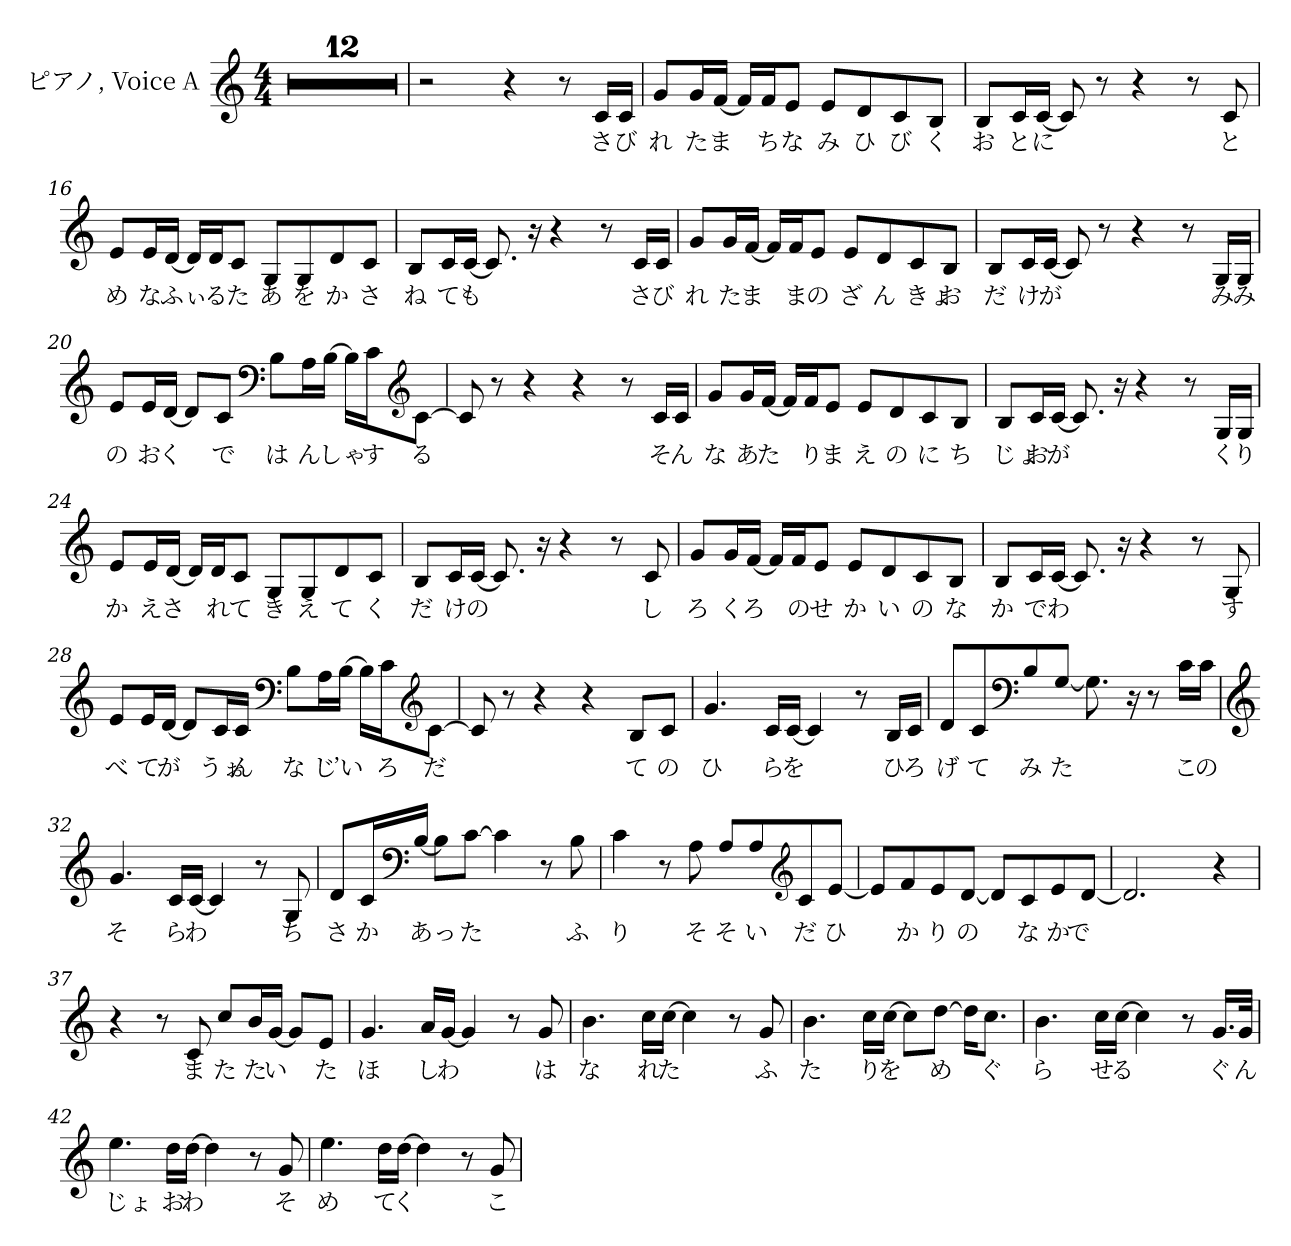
**kern	**text
*part1	*part1
*staff1	*staff1
*I"ピアノ, Voice A	*
*clefG2	*
*k[]	*
*M4/4	*
*MM100	*
=1	=1
1r	.
=2	=2
1r	.
=3	=3
1r	.
=4	=4
1r	.
=5	=5
1r	.
=6	=6
1r	.
=7	=7
1r	.
=8	=8
1r	.
=9	=9
1r	.
=10	=10
1r	.
=11	=11
1r	.
=12	=12
1r	.
=13	=13
2r	.
4r	.
8r	.
!	!LO:LY:b
16c/LL	さ
!	!LO:LY:b
16c/JJ	び
!!LO:LB:g=z
=14	=14
!	!LO:LY:b
8g/L	れ
!	!LO:LY:b
16g/L	た
!	!LO:LY:b
[16f/JJ	ま
16f/LL]	.
!	!LO:LY:b
16f/J	ち
!	!LO:LY:b
8e/J	な
!	!LO:LY:b
8e/L	み
!	!LO:LY:b
8d/	ひ
!	!LO:LY:b
8c/	び
!	!LO:LY:b
8B/J	く
=15	=15
!	!LO:LY:b
8B/L	お
!	!LO:LY:b
16c/L	と
!	!LO:LY:b
[16c/JJ	に
8c/]	.
8r	.
4r	.
8r	.
!	!LO:LY:b
8c/	と
=16	=16
!	!LO:LY:b
8e/L	め
!	!LO:LY:b
16e/L	な
!	!LO:LY:b
[16d/JJ	ふぃ
16d/LL]	.
!	!LO:LY:b
16d/J	る
!	!LO:LY:b
8c/J	た
!	!LO:LY:b
8G/L	あ
!	!LO:LY:b
8G/	を
!	!LO:LY:b
8d/	か
!	!LO:LY:b
8c/J	さ
=17	=17
!	!LO:LY:b
8B/L	ね
!	!LO:LY:b
16c/L	て
!	!LO:LY:b
[16c/JJ	も
8.c/]	.
16r	.
4r	.
8r	.
!	!LO:LY:b
16c/LL	さ
!	!LO:LY:b
16c/JJ	び
!!LO:LB:g=z
=18	=18
!	!LO:LY:b
8g/L	れ
!	!LO:LY:b
16g/L	た
!	!LO:LY:b
[16f/JJ	ま
16f/LL]	.
!	!LO:LY:b
16f/J	ま
!	!LO:LY:b
8e/J	の
!	!LO:LY:b
8e/L	ざ
!	!LO:LY:b
8d/	ん
!	!LO:LY:b
8c/	きょ
!	!LO:LY:b
8B/J	お
=19	=19
!	!LO:LY:b
8B/L	だ
!	!LO:LY:b
16c/L	け
!	!LO:LY:b
[16c/JJ	が
8c/]	.
8r	.
4r	.
8r	.
!	!LO:LY:b
16G/LL	み
!	!LO:LY:b
16G/JJ	み
=20	=20
!	!LO:LY:b
8e/L	の
!	!LO:LY:b
16e/L	お
!	!LO:LY:b
[16d/JJ	く
8d/L]	.
!	!LO:LY:b
8c/J	で
*clefF4	*
!	!LO:LY:b
8B\L	は
!	!LO:LY:b
16A\L	ん
!	!LO:LY:b
[16B\JJ	しゃ
16B\LL]	.
!	!LO:LY:b
16c\J	す
*clefG2	*
!	!LO:LY:b
[8c\J	る
=21	=21
8c/]	.
8r	.
4r	.
4r	.
8r	.
!	!LO:LY:b
16c/LL	そ
!	!LO:LY:b
16c/JJ	ん
!!LO:LB:g=z
=22	=22
!	!LO:LY:b
8g/L	な
!	!LO:LY:b
16g/L	あ
!	!LO:LY:b
[16f/JJ	た
16f/LL]	.
!	!LO:LY:b
16f/J	り
!	!LO:LY:b
8e/J	ま
!	!LO:LY:b
8e/L	え
!	!LO:LY:b
8d/	の
!	!LO:LY:b
8c/	に
!	!LO:LY:b
8B/J	ち
=23	=23
!	!LO:LY:b
8B/L	じょ
!	!LO:LY:b
16c/L	お
!	!LO:LY:b
[16c/JJ	が
8.c/]	.
16r	.
4r	.
8r	.
!	!LO:LY:b
16G/LL	く
!	!LO:LY:b
16G/JJ	り
=24	=24
!	!LO:LY:b
8e/L	か
!	!LO:LY:b
16e/L	え
!	!LO:LY:b
[16d/JJ	さ
16d/LL]	.
!	!LO:LY:b
16d/J	れ
!	!LO:LY:b
8c/J	て
!	!LO:LY:b
8G/L	き
!	!LO:LY:b
8G/	え
!	!LO:LY:b
8d/	て
!	!LO:LY:b
8c/J	く
=25	=25
!	!LO:LY:b
8B/L	だ
!	!LO:LY:b
16c/L	け
!	!LO:LY:b
[16c/JJ	の
8.c/]	.
16r	.
4r	.
8r	.
!	!LO:LY:b
8c/	し
!!LO:LB:g=z
=26	=26
!	!LO:LY:b
8g/L	ろ
!	!LO:LY:b
16g/L	く
!	!LO:LY:b
[16f/JJ	ろ
16f/LL]	.
!	!LO:LY:b
16f/J	の
!	!LO:LY:b
8e/J	せ
!	!LO:LY:b
8e/L	か
!	!LO:LY:b
8d/	い
!	!LO:LY:b
8c/	の
!	!LO:LY:b
8B/J	な
=27	=27
!	!LO:LY:b
8B/L	か
!	!LO:LY:b
16c/L	で
!	!LO:LY:b
[16c/JJ	わ
8.c/]	.
16r	.
4r	.
8r	.
!	!LO:LY:b
8G/	す
=28	=28
!	!LO:LY:b
8e/L	べ
!	!LO:LY:b
16e/L	て
!	!LO:LY:b
[16d/JJ	が
8d/L]	.
!	!LO:LY:b
16c/L	うぉ
!	!LO:LY:b
16c/JJ	ん
*clefF4	*
!	!LO:LY:b
8B\L	な
!	!LO:LY:b
16A\L	じ
!	!LO:LY:b
[16B\JJ	’い
16B\LL]	.
!	!LO:LY:b
16c\J	ろ
*clefG2	*
!	!LO:LY:b
[8c\J	だ
=29	=29
8c/]	.
8r	.
4r	.
4r	.
!	!LO:LY:b
8B/L	て
!	!LO:LY:b
8c/J	の
!!LO:LB:g=z
=30	=30
!	!LO:LY:b
4.g/	ひ
!	!LO:LY:b
16c/LL	ら
!	!LO:LY:b
[16c/JJ	を
4c/]	.
8r	.
!	!LO:LY:b
16B/LL	ひ
!	!LO:LY:b
16c/JJ	ろ
=31	=31
!	!LO:LY:b
8d/L	げ
!	!LO:LY:b
8c/	て
*clefF4	*
!	!LO:LY:b
8B/	み
!	!LO:LY:b
[8G/J	た
8.G\]	.
16r	.
8r	.
!	!LO:LY:b
16c\LL	こ
!	!LO:LY:b
16c\JJ	の
=32	=32
*clefG2	*
!	!LO:LY:b
4.g/	そ
!	!LO:LY:b
16c/LL	ら
!	!LO:LY:b
[16c/JJ	わ
4c/]	.
8r	.
!	!LO:LY:b
8G/	ち
=33	=33
!	!LO:LY:b
8d/L	さ
!	!LO:LY:b
16c/L	か
*clefF4	*
!	!LO:LY:b
[16B/JJ	あっ
8B\L]	.
!	!LO:LY:b
[8c\J	た
4c\]	.
8r	.
!	!LO:LY:b
8B\	ふ
!!LO:LB:g=z
=34	=34
!	!LO:LY:b
4c\	り
8r	.
!	!LO:LY:b
8A\	そ
!	!LO:LY:b
8A/L	そ
!	!LO:LY:b
8A/	い
*clefG2	*
!	!LO:LY:b
8c/	だ
!	!LO:LY:b
[8e/J	ひ
=35	=35
8e/L]	.
!	!LO:LY:b
8f/	か
!	!LO:LY:b
8e/	り
!	!LO:LY:b
[8d/J	の
8d/L]	.
!	!LO:LY:b
8c/	な
!	!LO:LY:b
8e/	か
!	!LO:LY:b
[8d/J	で
=36	=36
2.d/]	.
4r	.
=37	=37
4r	.
8r	.
!	!LO:LY:b
8c/	ま
!	!LO:LY:b
8cc/L	た
!	!LO:LY:b
16b/L	た
!	!LO:LY:b
[16g/JJ	い
8g/L]	.
!	!LO:LY:b
8e/J	た
=38	=38
!	!LO:LY:b
4.g/	ほ
!	!LO:LY:b
16a/LL	し
!	!LO:LY:b
[16g/JJ	わ
4g/]	.
8r	.
!	!LO:LY:b
8g/	は
=39	=39
!	!LO:LY:b
4.b\	な
!	!LO:LY:b
16cc\LL	れ
!	!LO:LY:b
[16cc\JJ	た
4cc\]	.
8r	.
!	!LO:LY:b
8g/	ふ
!!LO:LB:g=z
=40	=40
!	!LO:LY:b
4.b\	た
!	!LO:LY:b
16cc\LL	り
!	!LO:LY:b
[16cc\JJ	を
8cc\L]	.
!	!LO:LY:b
[8dd\J	め
16dd\KL]	.
!	!LO:LY:b
8.cc\J	ぐ
=41	=41
!	!LO:LY:b
4.b\	ら
!	!LO:LY:b
16cc\LL	せ
!	!LO:LY:b
[16cc\JJ	る
4cc\]	.
8r	.
!	!LO:LY:b
16.g/LL	ぐ
!	!LO:LY:b
32g/JJk	ん
=42	=42
!	!LO:LY:b
4.ee\	じょ
!	!LO:LY:b
16dd\LL	お
!	!LO:LY:b
[16dd\JJ	わ
4dd\]	.
8r	.
!	!LO:LY:b
8g/	そ
=43	=43
!	!LO:LY:b
4.ee\	め
!	!LO:LY:b
16dd\LL	て
!	!LO:LY:b
[16dd\JJ	く
4dd\]	.
8r	.
!	!LO:LY:b
8g/	こ
=	=
*-	*-
